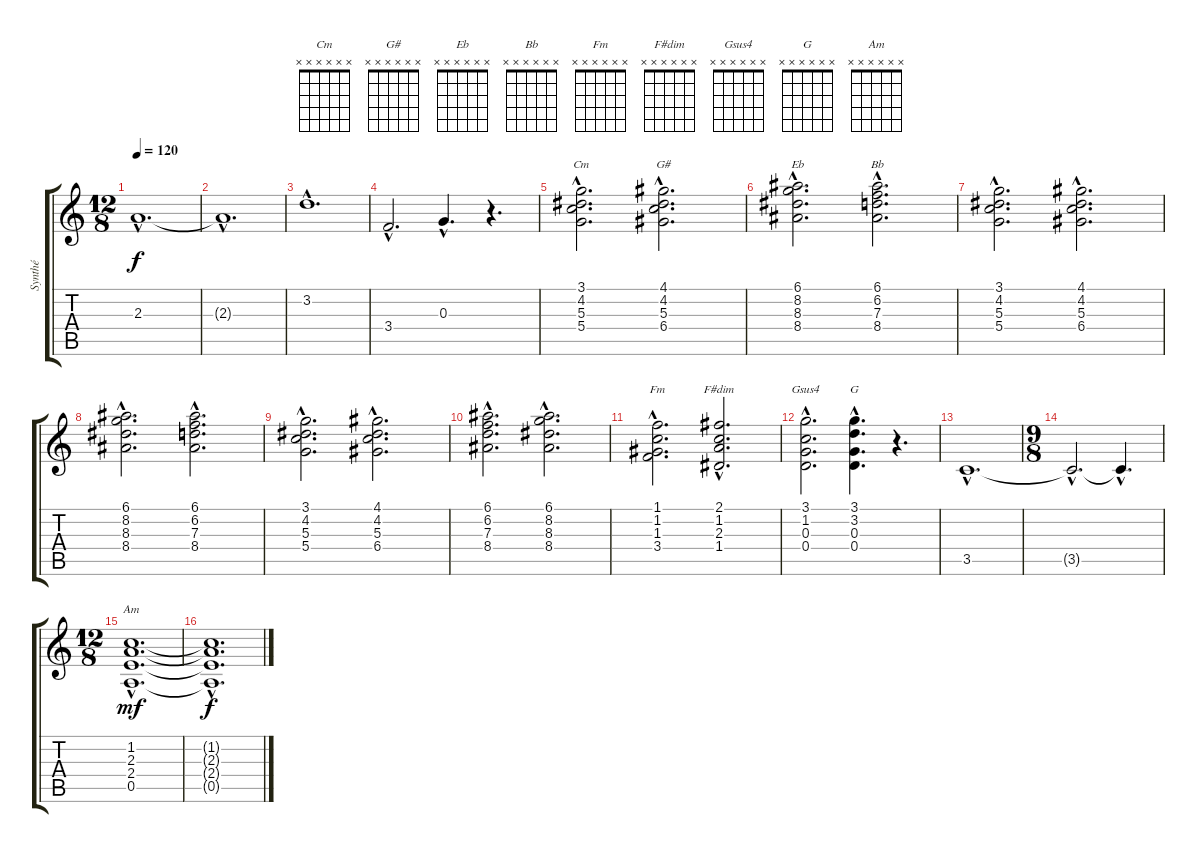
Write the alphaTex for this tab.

\track ("Synthé" "Synthé") {instrument percussiveorgan}
\staff {score tabs}
\tuning (E5 B4 G4 D4 A3 E3) {hide}
\chord ("Cm" x x x x x x) {firstfret 0}
\chord ("G#" x x x x x x) {firstfret 0}
\chord ("Eb" x x x x x x) {firstfret 0}
\chord ("Bb" x x x x x x) {firstfret 0}
\chord ("Fm" x x x x x x) {firstfret 0}
\chord ("F#dim" x x x x x x) {firstfret 0}
\chord ("Gsus4" x x x x x x) {firstfret 0}
\chord ("G" x x x x x x) {firstfret 0}
\chord ("Am" x x x x x x) {firstfret 0}
\ts (12 8)
\tempo 120
\clef g2
\ks c
2.3{hac}.1{d dy f} |
2.3{hac t}.1{d} |
3.2{hac}.1{d} |
3.4{hac}.2{d} 0.3{hac}.4{d} r.4{d} |
(3.1{hac} 4.2{hac} 5.3{hac} 5.4{hac}).2{d ch "Cm"} (4.1{hac} 4.2{hac} 5.3{hac} 6.4{hac}).2{d ch "G#"} |
(6.1{hac} 8.2{hac} 8.3{hac} 8.4{hac}).2{d ch "Eb"} (6.1{hac} 6.2{hac} 7.3{hac} 8.4{hac}).2{d ch "Bb"} |
(3.1{hac} 4.2{hac} 5.3{hac} 5.4{hac}).2{d} (4.1{hac} 4.2{hac} 5.3{hac} 6.4{hac}).2{d} |
(6.1{hac} 8.2{hac} 8.3{hac} 8.4{hac}).2{d} (6.1{hac} 6.2{hac} 7.3{hac} 8.4{hac}).2{d} |
(3.1{hac} 4.2{hac} 5.3{hac} 5.4{hac}).2{d} (4.1{hac} 4.2{hac} 5.3{hac} 6.4{hac}).2{d} |
(6.1{hac} 6.2{hac} 7.3{hac} 8.4{hac}).2{d} (6.1{hac} 8.2{hac} 8.3{hac} 8.4{hac}).2{d} |
(1.1{hac} 1.2{hac} 1.3{hac} 3.4{hac}).2{d ch "Fm"} (2.1{hac} 1.2{hac} 2.3{hac} 1.4{hac}).2{d ch "F#dim"} |
(3.1{hac} 1.2{hac} 0.3{hac} 0.4{hac}).2{d ch "Gsus4"} (3.1{hac} 3.2{hac} 0.3{hac} 0.4{hac}).4{d ch "G"} r.4{d} |
3.5{hac}.1{d} |
\ts (9 8)
3.5{hac t}.2{d} 3.5{hac t}.4{d} |
\ts (12 8)
(1.2{hac} 2.3{hac} 2.4{hac} 0.5{hac}).1{d ch "Am" dy mf} |
(1.2{hac t} 2.3{hac t} 2.4{hac t} 0.5{hac t}).1{d dy f}
